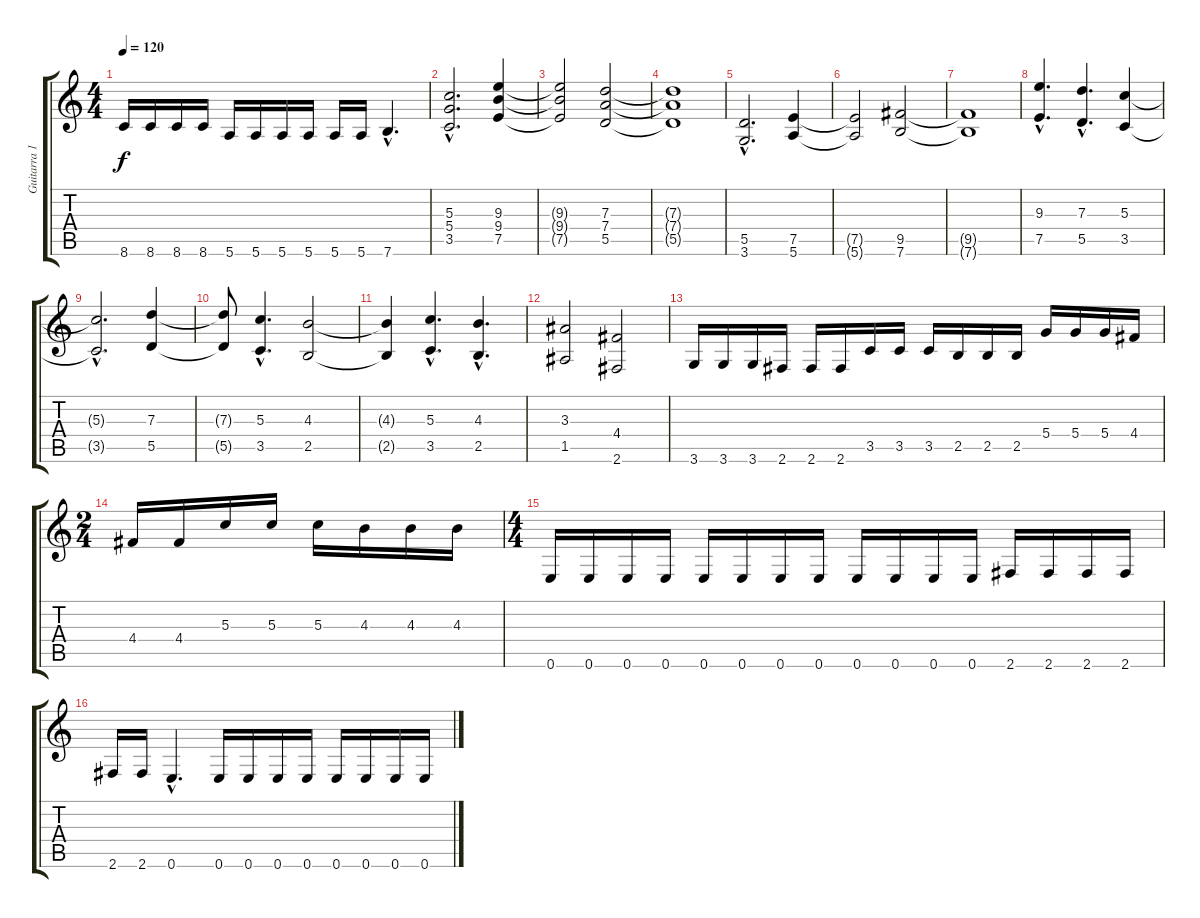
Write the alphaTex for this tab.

\track ("Guitarra 1" "Guitarra 1") {instrument overdrivenguitar}
\staff {score tabs}
\tuning (E4 B3 G3 D3 A2 E2) {hide}
\ts (4 4)
\tempo 120
\clef g2
\ks c
8.6.16{dy f} 8.6.16 8.6.16 8.6.16 5.6.16 5.6.16 5.6.16 5.6.16 5.6.16 5.6.16 7.6{hac}.4{d} |
(5.3{hac} 5.4{hac} 3.5{hac}).2{d} (9.3 9.4 7.5).4 |
(9.3{t} 9.4{t} 7.5{t}).2 (7.3 7.4 5.5).2 |
(7.3{t} 7.4{t} 5.5{t}).1 |
(5.5{hac} 3.6{hac}).2{d} (7.5 5.6).4 |
(7.5{t} 5.6{t}).2 (9.5 7.6).2 |
(9.5{t} 7.6{t}).1 |
(9.3{hac} 7.5{hac}).4{d} (7.3{hac} 5.5{hac}).4{d} (5.3 3.5).4 |
(5.3{hac t} 3.5{hac t}).2{d} (7.3 5.5).4 |
(7.3{t} 5.5{t}).8 (5.3{hac} 3.5{hac}).4{d} (4.3 2.5).2 |
(4.3{t} 2.5{t}).4 (5.3{hac} 3.5{hac}).4{d} (4.3{hac} 2.5{hac}).4{d} |
(3.3 1.5).2 (4.4 2.6).2 |
3.6.16 3.6.16 3.6.16 2.6.16 2.6.16 2.6.16 3.5.16 3.5.16 3.5.16 2.5.16 2.5.16 2.5.16 5.4.16 5.4.16 5.4.16 4.4.16 |
\ts (2 4)
4.4.16 4.4.16 5.3.16 5.3.16 5.3.16 4.3.16 4.3.16 4.3.16 |
\ts (4 4)
0.6.16 0.6.16 0.6.16 0.6.16 0.6.16 0.6.16 0.6.16 0.6.16 0.6.16 0.6.16 0.6.16 0.6.16 2.6.16 2.6.16 2.6.16 2.6.16 |
2.6.16 2.6.16 0.6{hac}.4{d} 0.6.16 0.6.16 0.6.16 0.6.16 0.6.16 0.6.16 0.6.16 0.6.16
